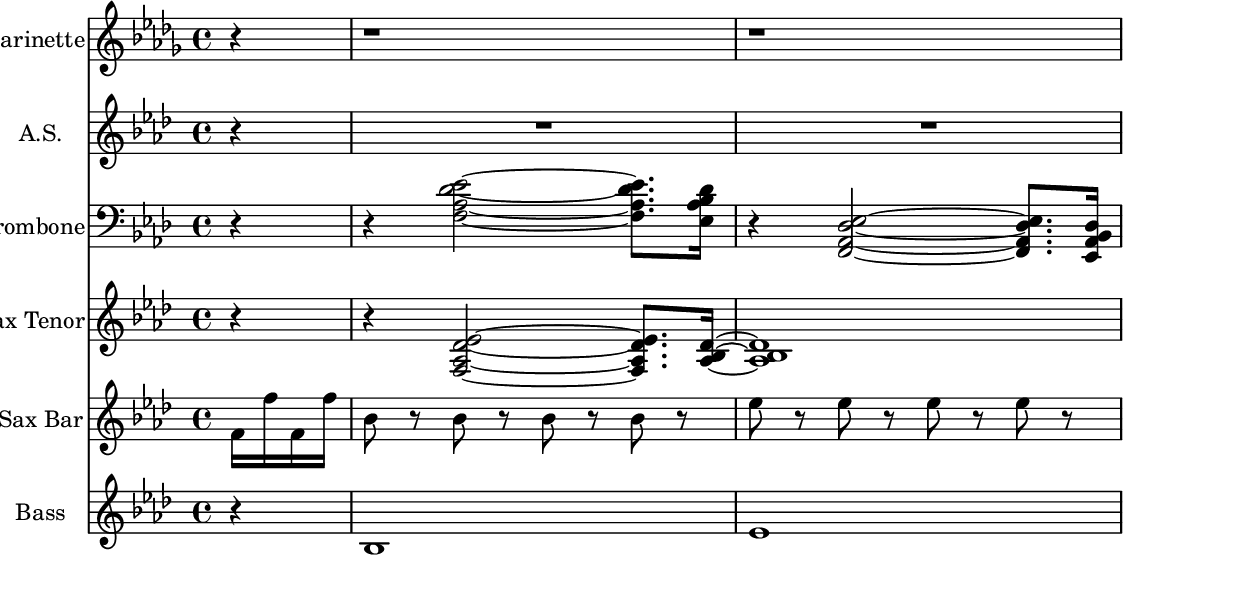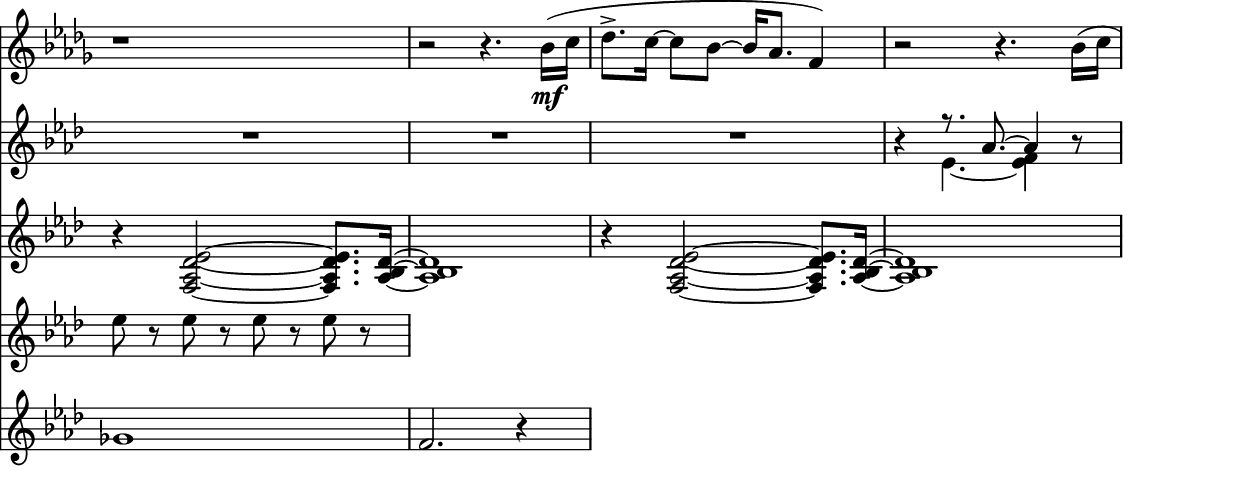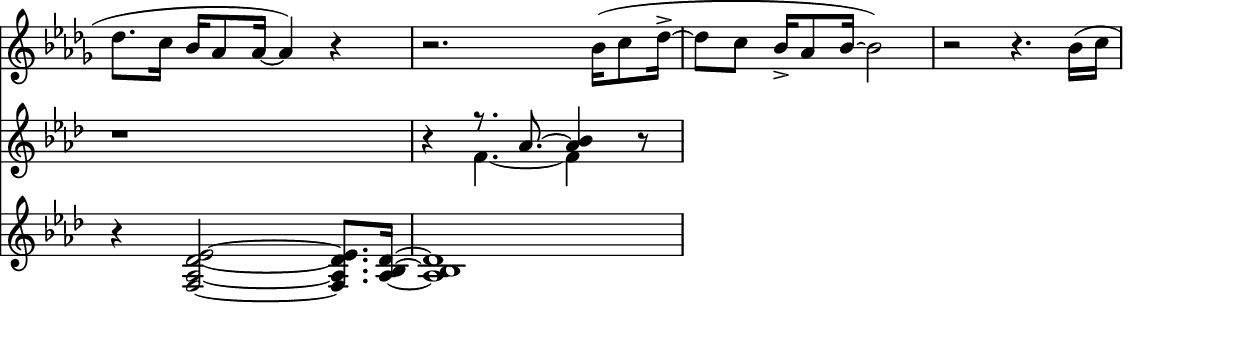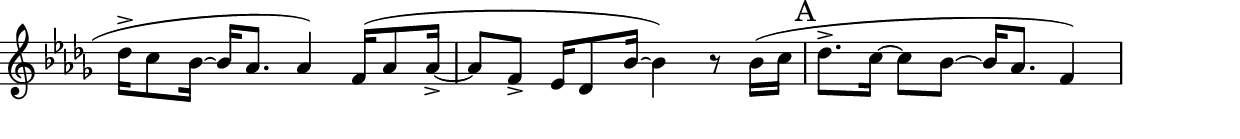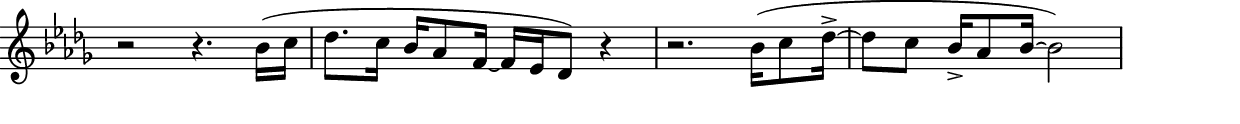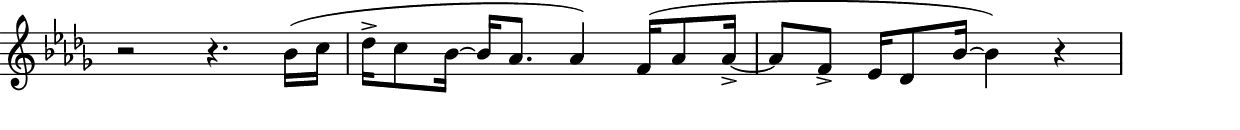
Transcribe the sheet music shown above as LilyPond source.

%% Generated by lilypond-book.py
%% Options: [exampleindent=10.16\mm,fragment,indent=1.5\cm,line-width=160\mm,quote,relative=2]
\include "lilypond-book-preamble.ly"
TromOne = \relative c'
{
  %  \clef alto
  r4 | r4 <f, aes des ees>2~ <f aes des ees>8. <ees aes bes des>16 | r4 <f, aes des ees>2~ <f aes des ees>8. <ees aes bes des>16 |
}

TenorOne = \relative c'
{
  %  \clef alto
  r4 | r4 <f, aes des ees>2~ <f aes des ees>8. < aes bes des>16~ | <aes bes des>1 |
  r4 <f aes des ees>2~ <f aes des ees>8. <aes bes des>16~ | <aes bes des>1 |
  r4 <f aes des ees>2~ <f aes des ees>8. <aes bes des>16~ | <aes bes des>1 |
  r4 <f aes des ees>2~ <f aes des ees>8. <aes bes des>16~ | <aes bes des>1 |
  
}

ClarOne = 
{
%Intro 

\clef "treble" \key des \major r4   | r1 | r1 | r1 | r2 r4. bes16(\mf c | 
des8.-> c16~ c8 bes~ bes16 aes8. f4)                   | r2 r4. bes16( c      							 | 
des8. c16 bes16 aes8 aes16~ aes4) r4                   | r2.  bes16( c8 des16->~ 						 |
des8 c  bes16-> aes8 bes16~ bes2)                      | r2 r4. bes16( c       							 | 
des16-> c8 bes16~ bes16 aes8. aes4) f16( aes8 aes16->~ | aes8 f-> ees16 des8 bes'16~ bes4) r8 bes16( c16 |
%--------------
%A
\mark "A"
des8.-> c16~ c8 bes~ bes16 aes8. f4)  					| r2 r4. bes16( c       				|
des8. c16 bes16 aes8 f16~ f16 ees16 des8) r4 			| r2.  bes'16( c8 des16->~ 				|
des8 c  bes16-> aes8 bes16~ bes2)            			| r2 r4. bes16( c       				| 
des16-> c8 bes16~ bes16 aes8. aes4) f16( aes8 aes16->~ 	| aes8 f-> ees16 des8 bes'16~ bes4) r4 	|
}

AltSaxOne = 
{\clef "treble" \key aes \major r4 | R1*5  | 
  r4 << { r8. aes' ~ aes4 } \\ { ees4.~ <<ees4 f4>>} >> r8 | r1 |  r4 << { r8. aes ~ <<bes4 aes4>> } \\ { f4.~ f4} >> r8 |
}


% ****************************************************************
% Start cut-&-pastable-section
% ****************************************************************

\paper
{
  #(define page-breaking ly:minimal-breaking)
  %ragged-last-bottom = ##f
}

\layout {
  
}
\midi {
      \tempo 4 = 88
    }


\relative c'
{


% ****************************************************************
% ly snippet contents follows:
% ****************************************************************
\sourcefileline 926
<<

% ****************************************************************
%Clar + Soprano
\new Staff \with {
    instrumentName = \markup {
      \center-column { "Clarinette"}
    }
  }
  \relative c'' {\ClarOne}
 
%Saxos
\new Staff \with {
    instrumentName = \markup {
      \center-column { "A.S."}
    }
  }
  \relative c' {\AltSaxOne} 

% ****************************************************************
  %Trombone
  \new Staff \with {
    instrumentName = \markup {
      \center-column { "Trombone"}
    }
  }
  \relative c' {\clef "bass" \key aes \major \TromOne}


% ****************************************************************

  \new Staff \with {
    instrumentName = \markup {
      \center-column { "Sax Tenor"}
    }
  }
  \relative c' {\clef "treble" \key aes \major \TenorOne}


\new Staff \with {
    instrumentName = \markup {
      \center-column { "Sax Bar"}
    }
  }
  \relative c' {\clef "treble" \key aes \major f16 f' f, f' | bes,8 r8 bes8 r8 bes8 r8 bes8 r8 | ees8 r8 ees8 r8 ees8 r8 ees8 r8 \break 
				| ees8 r8 ees8 r8 ees8 r8 ees8 r8}

 \new Staff \with {
    instrumentName = #"Bass"
  }
  { \key aes \major \partial 4 r4 | bes1 | ees1 | ges | f2. r4 |}

>>



% ****************************************************************
% end ly snippet
% ****************************************************************
}